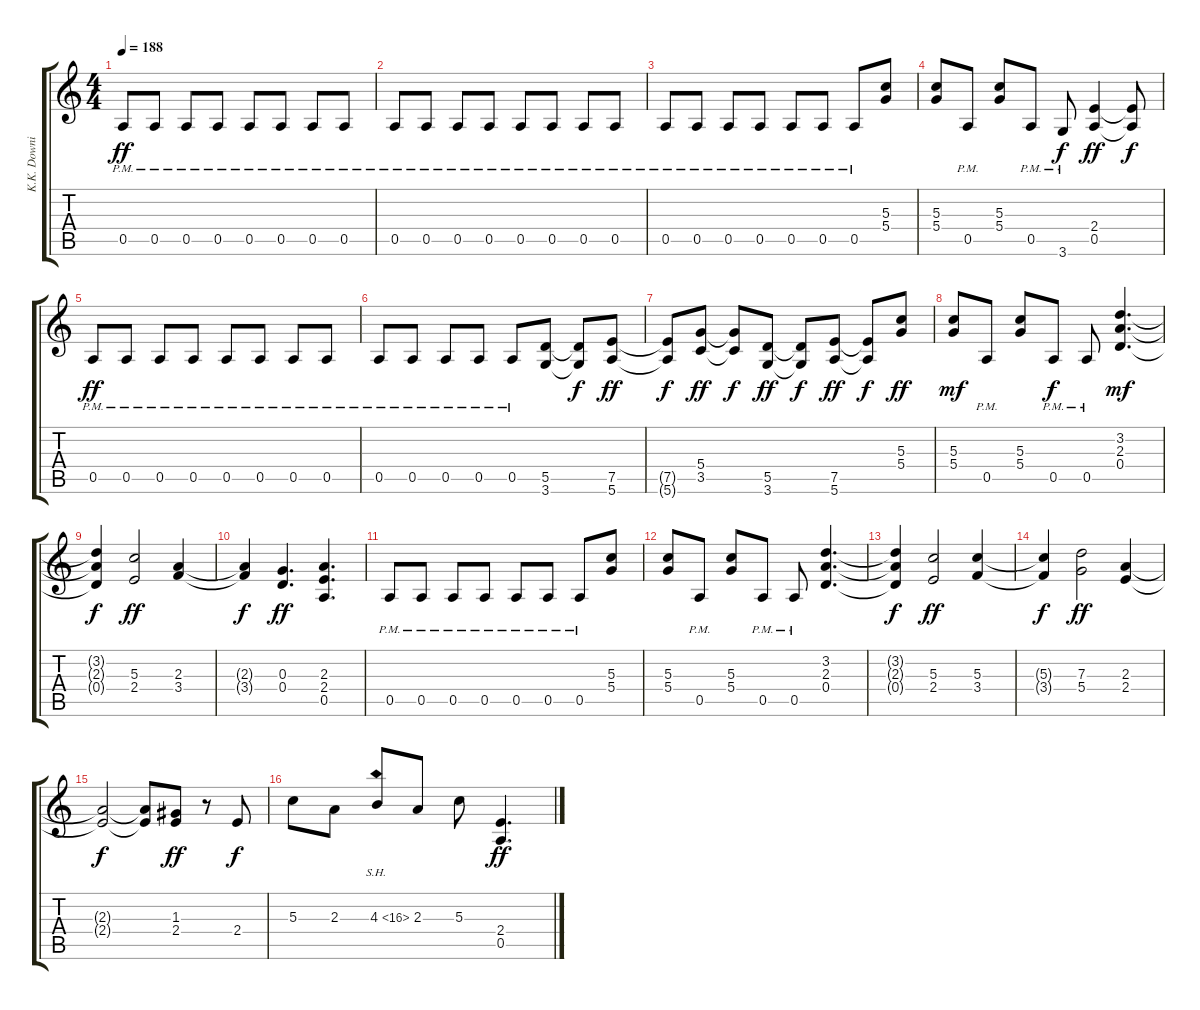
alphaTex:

\track ("K.K. Downing" "K.K. Downi") {instrument distortionguitar}
\staff {score tabs}
\tuning (E4 B3 G3 D3 A2 E2) {hide}
\ts (4 4)
\tempo 188
\clef g2
\ks c
0.5{pm}.8{dy ff} 0.5{pm}.8 0.5{pm}.8 0.5{pm}.8 0.5{pm}.8 0.5{pm}.8 0.5{pm}.8 0.5{pm}.8 |
0.5{pm}.8 0.5{pm}.8 0.5{pm}.8 0.5{pm}.8 0.5{pm}.8 0.5{pm}.8 0.5{pm}.8 0.5{pm}.8 |
0.5{pm}.8 0.5{pm}.8 0.5{pm}.8 0.5{pm}.8 0.5{pm}.8 0.5{pm}.8 0.5{pm}.8 (5.3 5.4).8 |
(5.3 5.4).8 0.5{pm}.8 (5.3 5.4).8 0.5{pm}.8 3.6{pm}.8{dy f} (2.4 0.5).4{dy ff} (2.4{t} 0.5{t}).8{dy f} |
0.5{pm}.8{dy ff} 0.5{pm}.8 0.5{pm}.8 0.5{pm}.8 0.5{pm}.8 0.5{pm}.8 0.5{pm}.8 0.5{pm}.8 |
0.5{pm}.8 0.5{pm}.8 0.5{pm}.8 0.5{pm}.8 0.5{pm}.8 (5.5 3.6).8 (5.5{t} 3.6{t}).8{dy f} (7.5 5.6).8{dy ff} |
(7.5{t} 5.6{t}).8{dy f} (5.4 3.5).8{dy ff} (5.4{t} 3.5{t}).8{dy f} (5.5 3.6).8{dy ff} (5.5{t} 3.6{t}).8{dy f} (7.5 5.6).8{dy ff} (7.5{t} 5.6{t}).8{dy f} (5.3 5.4).8{dy ff} |
(5.3 5.4).8{dy mf} 0.5{pm}.8 (5.3 5.4).8 0.5{pm}.8{dy f} 0.5{pm}.8 (3.2 2.3 0.4).4{d dy mf} |
(3.2{t} 2.3{t} 0.4{t}).4{dy f} (5.3 2.4).2{dy ff} (2.3 3.4).4 |
(2.3{t} 3.4{t}).4{dy f} (0.3 0.4).4{d dy ff} (2.3 2.4 0.5).4{d} |
0.5{pm}.8 0.5{pm}.8 0.5{pm}.8 0.5{pm}.8 0.5{pm}.8 0.5{pm}.8 0.5{pm}.8 (5.3 5.4).8 |
(5.3 5.4).8 0.5{pm}.8 (5.3 5.4).8 0.5{pm}.8 0.5{pm}.8 (3.2 2.3 0.4).4{d} |
(3.2{t} 2.3{t} 0.4{t}).4{dy f} (5.3 2.4).2{dy ff} (5.3 3.4).4 |
(5.3{t} 3.4{t}).4{dy f} (7.3 5.4).2{dy ff} (2.3 2.4).4 |
(2.3{t} 2.4{t}).2{dy f} (2.3{t} 2.4{t}).8 (1.3 2.4).8{dy ff} r.8 2.4.8{dy f} |
5.3.8 2.3.8 4.3{sh 12}.8 2.3.8 5.3.8 (2.4 0.5).4{d dy ff}
